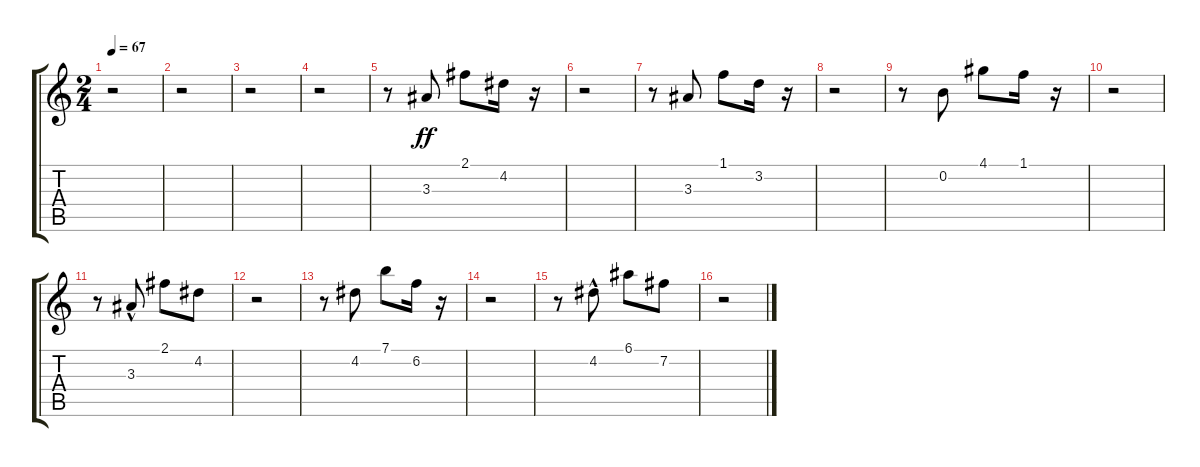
\track "" {instrument electricguitarclean}
\staff {score tabs}
\tuning (E4 B3 G3 D3 A2 E2) {hide}
\ts (2 4)
\tempo 67
\clef g2
\ks c
r.2{dy f} |
r.2 |
r.2 |
r.2 |
r.8 3.3.8{dy ff} 2.1.8 4.2.16 r.16 |
r.2 |
r.8 3.3.8 1.1.8 3.2.16 r.16 |
r.2 |
r.8 0.2.8 4.1.8 1.1.16 r.16 |
r.2 |
r.8 3.3{hac}.8 2.1.8 4.2.8 |
r.2 |
r.8 4.2.8 7.1.8 6.2.16 r.16 |
r.2 |
r.8 4.2{hac}.8 6.1.8 7.2.8 |
r.2
